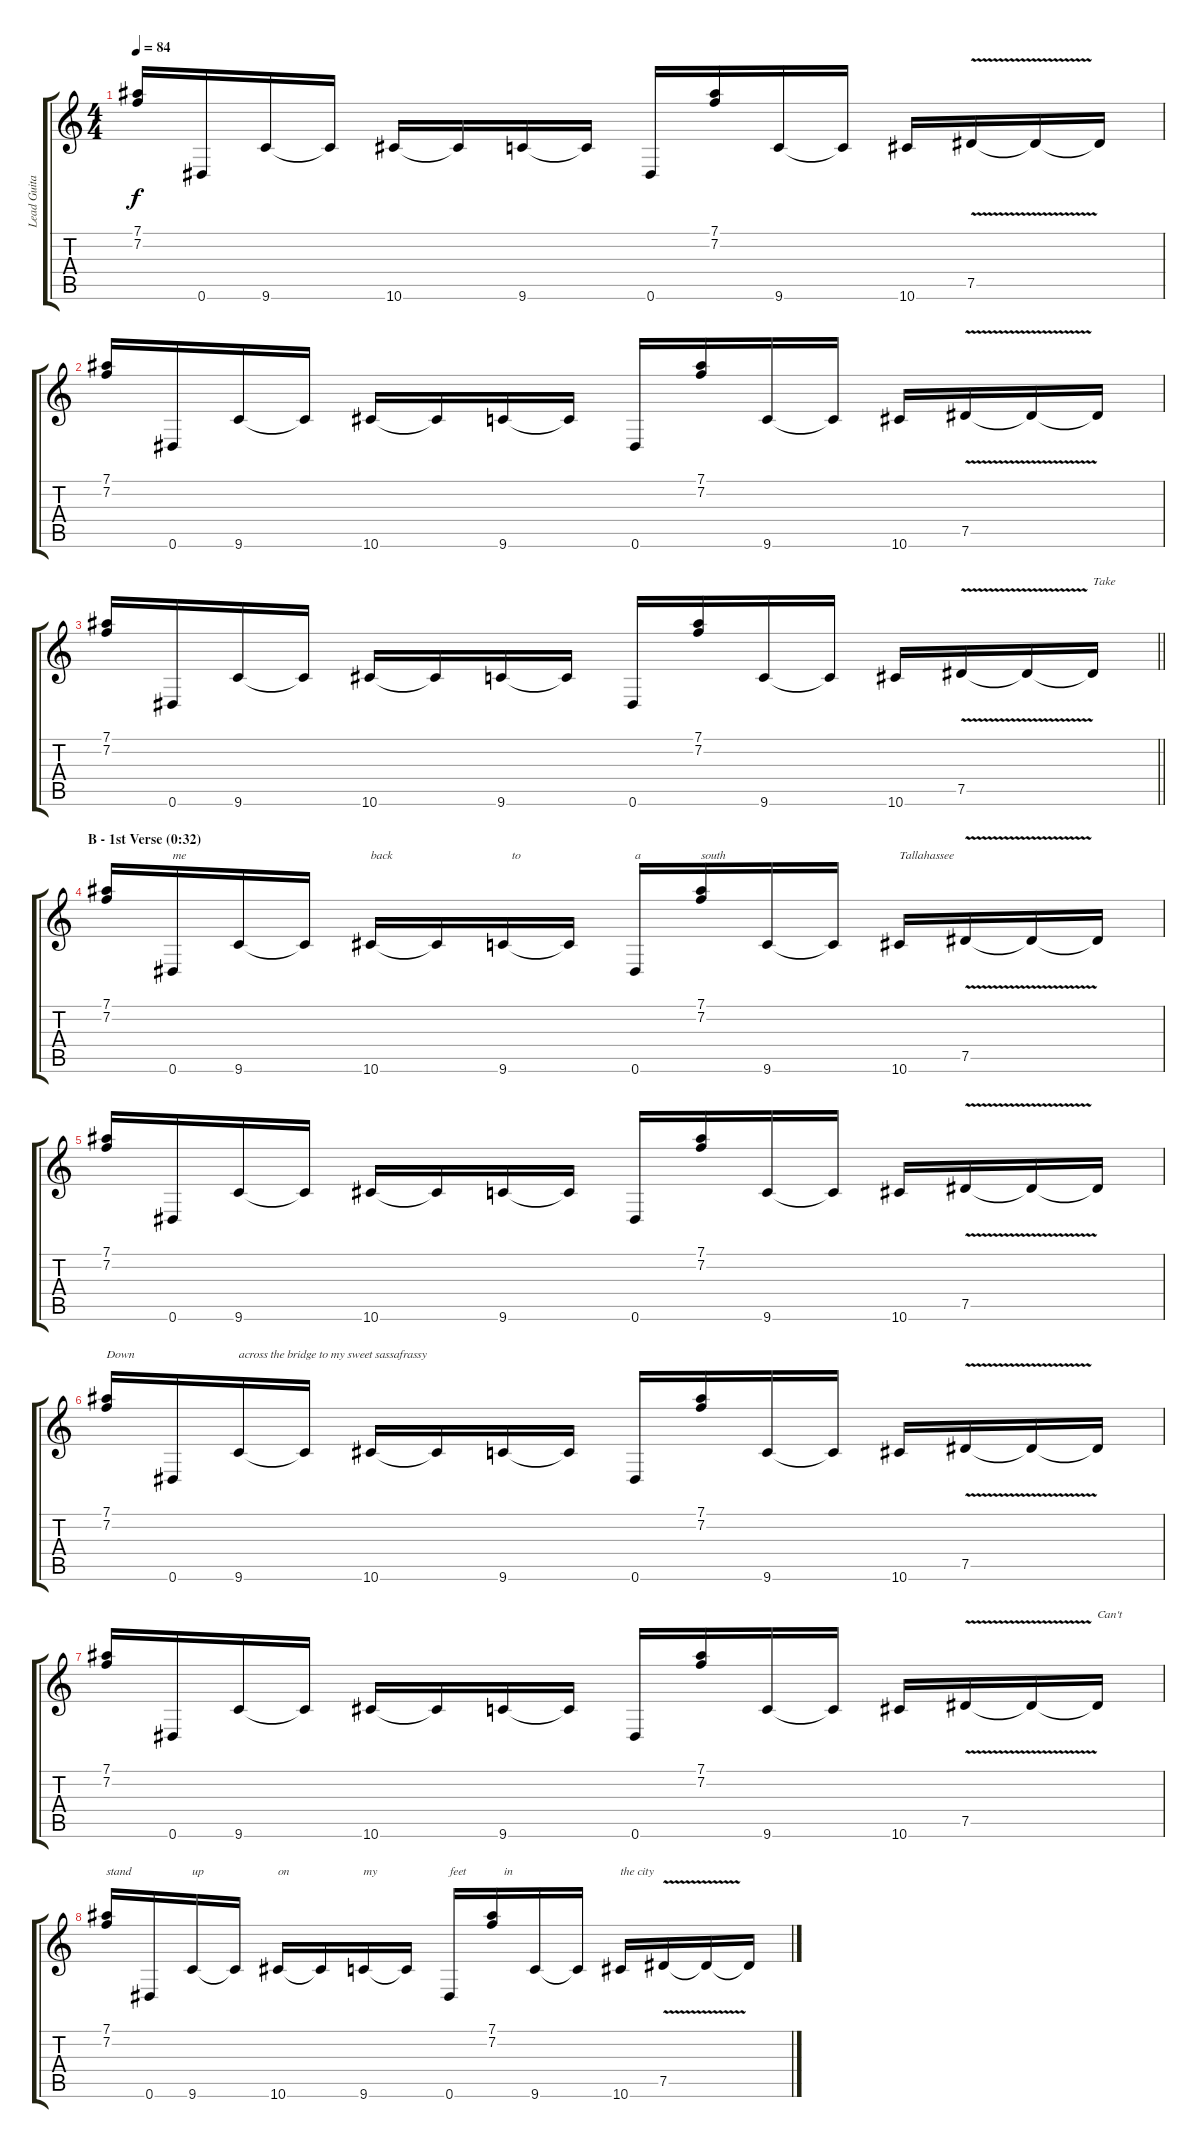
\track ("Lead Guitar" "Lead Guita") {instrument overdrivenguitar}
\staff {score tabs}
\tuning (Eb4 Bb3 Gb3 Db3 Ab2 Eb2) {hide}
\ts (4 4)
\tempo 84
\clef g2
\ks c
(7.1 7.2).16{dy f} 0.6.16 9.6.16 9.6{t}.16 10.6.16 10.6{t}.16 9.6.16 9.6{t}.16 0.6.16 (7.1 7.2).16 9.6.16 9.6{t}.16 10.6.16 7.5{v}.16 7.5{t}.16 7.5{t}.16 |
(7.1 7.2).16 0.6.16 9.6.16 9.6{t}.16 10.6.16 10.6{t}.16 9.6.16 9.6{t}.16 0.6.16 (7.1 7.2).16 9.6.16 9.6{t}.16 10.6.16 7.5{v}.16 7.5{t}.16 7.5{t}.16 |
\barLineRight lightlight
(7.1 7.2).16 0.6.16 9.6.16 9.6{t}.16 10.6.16 10.6{t}.16 9.6.16 9.6{t}.16 0.6.16 (7.1 7.2).16 9.6.16 9.6{t}.16 10.6.16 7.5{v}.16 7.5{t}.16 7.5{t}.16{txt "Take"} |
\section ("" "B - 1st Verse (0:32)")
(7.1 7.2).16 0.6.16{txt "me"} 9.6.16 9.6{t}.16 10.6.16{txt "back"} 10.6{t}.16 9.6.16{txt "   to"} 9.6{t}.16 0.6.16{txt "a"} (7.1 7.2).16{txt "south"} 9.6.16 9.6{t}.16 10.6.16{txt "Tallahassee"} 7.5{v}.16 7.5{t}.16 7.5{t}.16 |
(7.1 7.2).16 0.6.16 9.6.16 9.6{t}.16 10.6.16 10.6{t}.16 9.6.16 9.6{t}.16 0.6.16 (7.1 7.2).16 9.6.16 9.6{t}.16 10.6.16 7.5{v}.16 7.5{t}.16 7.5{t}.16 |
(7.1 7.2).16{txt "Down"} 0.6.16 9.6.16{txt "across the bridge to my sweet sassafrassy"} 9.6{t}.16 10.6.16 10.6{t}.16 9.6.16 9.6{t}.16 0.6.16 (7.1 7.2).16 9.6.16 9.6{t}.16 10.6.16 7.5{v}.16 7.5{t}.16 7.5{t}.16 |
(7.1 7.2).16 0.6.16 9.6.16 9.6{t}.16 10.6.16 10.6{t}.16 9.6.16 9.6{t}.16 0.6.16 (7.1 7.2).16 9.6.16 9.6{t}.16 10.6.16 7.5{v}.16 7.5{t}.16 7.5{t}.16{txt "Can't"} |
(7.1 7.2).16{txt "stand"} 0.6.16 9.6.16{txt "up"} 9.6{t}.16 10.6.16{txt "on"} 10.6{t}.16 9.6.16{txt "my"} 9.6{t}.16 0.6.16{txt "feet"} (7.1 7.2).16{txt "    in"} 9.6.16 9.6{t}.16 10.6.16{txt "the city"} 7.5{v}.16 7.5{t}.16 7.5{t}.16
